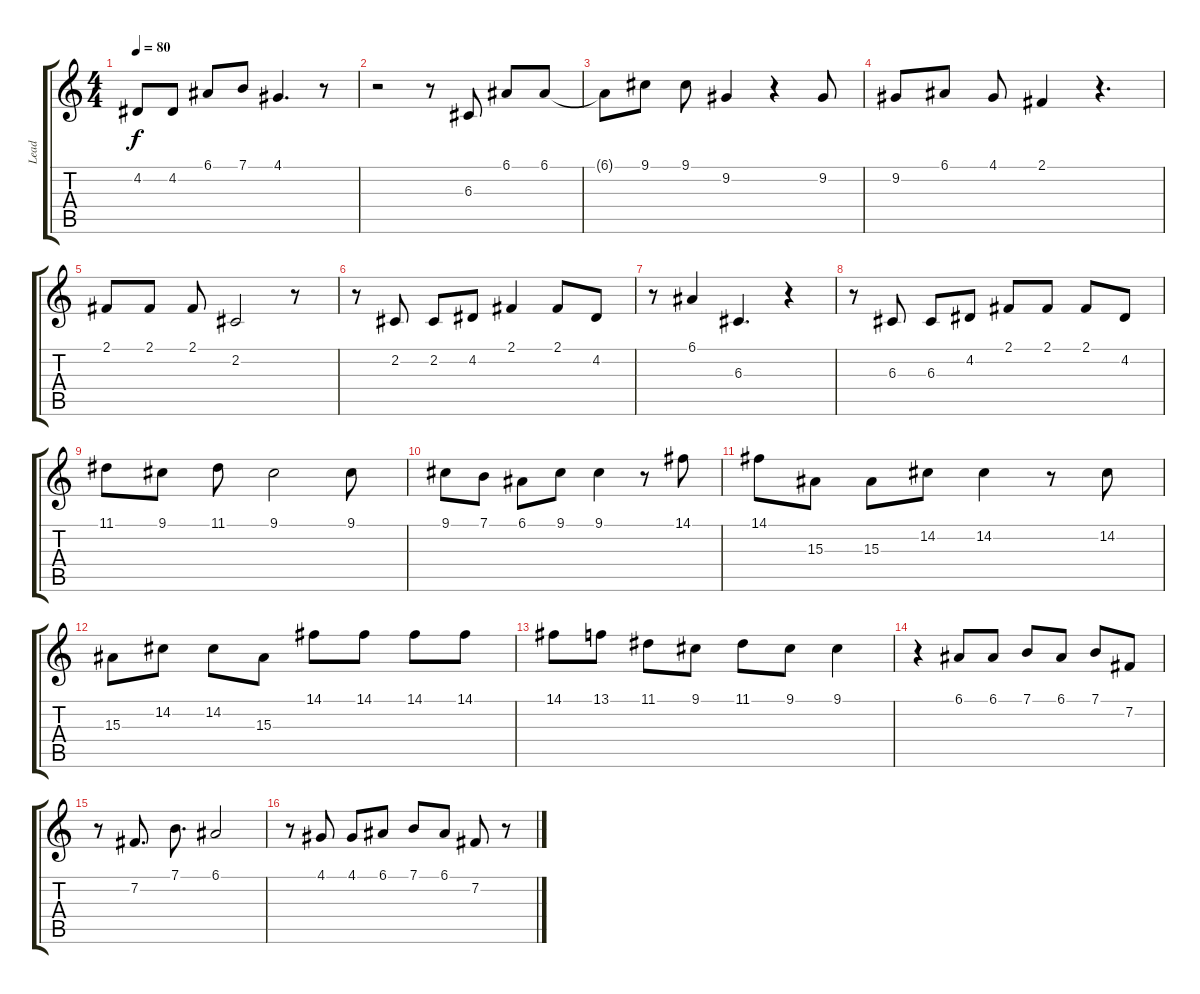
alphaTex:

\track ("Lead" "Lead") {instrument piccolo}
\staff {score tabs}
\tuning (E4 B3 G3 D3 A2 E2) {hide}
\ts (4 4)
\tempo 80
\clef g2
\ks c
4.2.8{dy f} 4.2.8 6.1.8 7.1.8 4.1.4{d} r.8 |
r.2 r.8 6.3.8 6.1.8 6.1.8 |
6.1{t}.8 9.1.8 9.1.8 9.2.4 r.4 9.2.8 |
9.2.8 6.1.8 4.1.8 2.1.4 r.4{d} |
2.1.8 2.1.8 2.1.8 2.2.2 r.8 |
r.8 2.2.8 2.2.8 4.2.8 2.1.4 2.1.8 4.2.8 |
r.8 6.1.4 6.3.4{d} r.4 |
r.8 6.3.8 6.3.8 4.2.8 2.1.8 2.1.8 2.1.8 4.2.8 |
11.1.8 9.1.8 11.1.8 9.1.2 9.1.8 |
9.1.8 7.1.8 6.1.8 9.1.8 9.1.4 r.8 14.1.8 |
14.1.8 15.3.8 15.3.8 14.2.8 14.2.4 r.8 14.2.8 |
15.3.8 14.2.8 14.2.8 15.3.8 14.1.8 14.1.8 14.1.8 14.1.8 |
14.1.8 13.1.8 11.1.8 9.1.8 11.1.8 9.1.8 9.1.4 |
r.4 6.1.8 6.1.8 7.1.8 6.1.8 7.1.8 7.2.8 |
r.8 7.2.8{d} 7.1.8{d} 6.1.2 |
r.8 4.1.8 4.1.8 6.1.8 7.1.8 6.1.8 7.2.8 r.8
